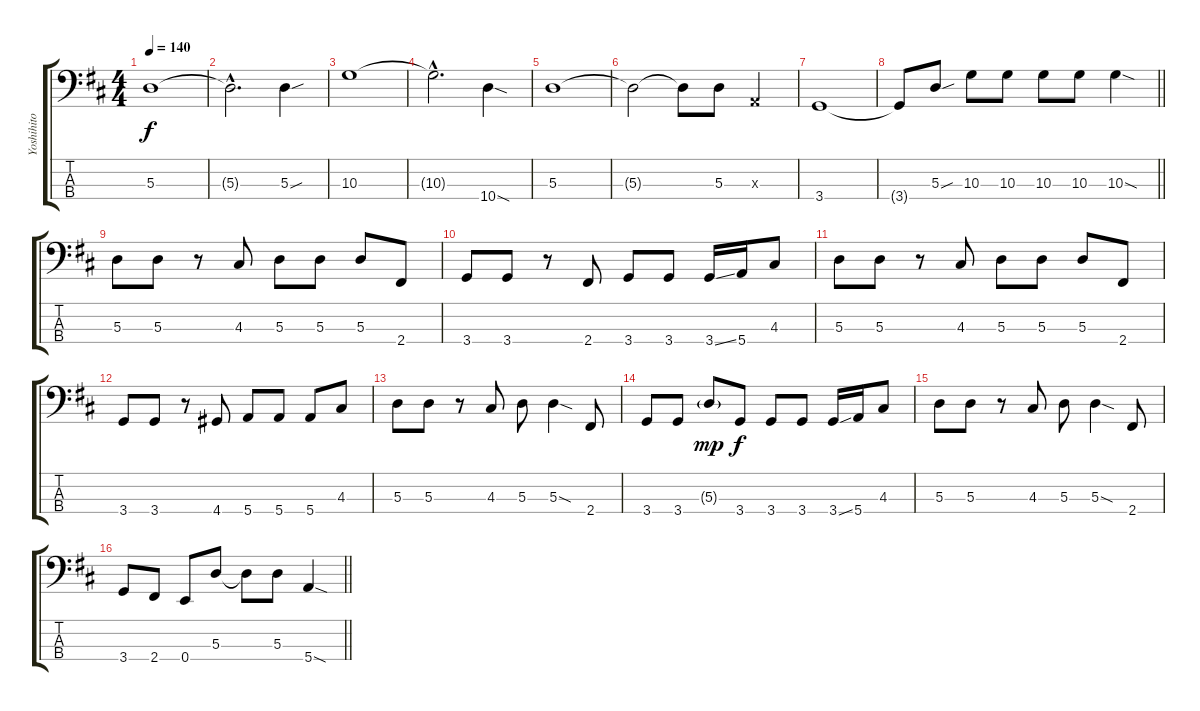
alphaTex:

\track ("Yoshihito Onda" "Yoshihito ") {instrument electricbasspick}
\staff {score tabs}
\tuning (G2 D2 A1 E1) {hide}
\ts (4 4)
\tempo 140
\clef f4
\ks d
5.3.1{dy f instrument electricbasspick} |
5.3{hac t}.2{d} 5.3{sou}.4 |
10.3.1 |
10.3{hac t}.2{d} 10.4{sod}.4 |
5.3.1 |
5.3{t}.2 5.3{t}.8 5.3.8 0.3{x}.4 |
3.4.1 |
\barLineRight lightlight
3.4{t}.8 5.3{sou}.8 10.3.8 10.3.8 10.3.8 10.3.8 10.3{sod}.4 |
5.3.8 5.3.8 r.8 4.3.8 5.3.8 5.3.8 5.3.8 2.4.8 |
3.4.8 3.4.8 r.8 2.4.8 3.4.8 3.4.8 3.4{ss}.16 5.4.16 4.3.8 |
5.3.8 5.3.8 r.8 4.3.8 5.3.8 5.3.8 5.3.8 2.4.8 |
3.4.8 3.4.8 r.8 4.4.8 5.4.8 5.4.8 5.4.8 4.3.8 |
5.3.8 5.3.8 r.8 4.3.8 5.3.8 5.3{sod}.4 2.4.8 |
3.4.8 3.4.8 5.3{g}.8{dy mp} 3.4.8{dy f} 3.4.8 3.4.8 3.4{ss}.16 5.4.16 4.3.8 |
5.3.8 5.3.8 r.8 4.3.8 5.3.8 5.3{sod}.4 2.4.8 |
\barLineRight lightlight
3.4.8 2.4.8 0.4.8 5.3.8 5.3{t}.8 5.3.8 5.4{sod}.4
